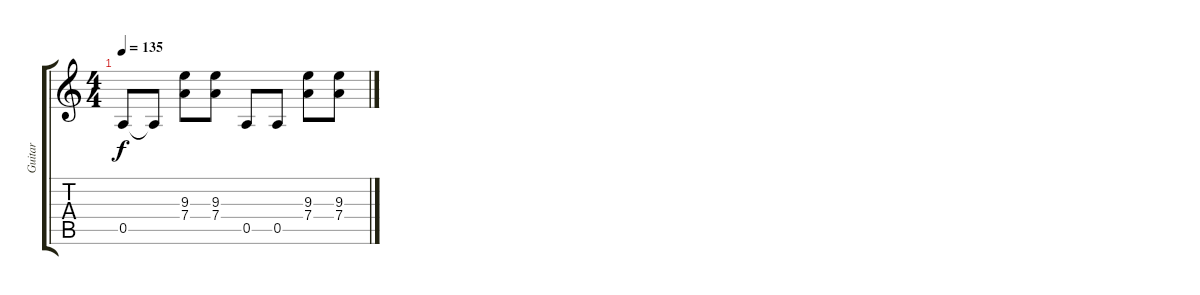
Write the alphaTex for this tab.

\track ("Guitar" "Guitar") {instrument electricguitarclean}
\staff {score tabs}
\tuning (E4 B3 G3 D3 A2 E2) {hide}
\ts (4 4)
\tempo 135
\clef g2
\ks c
0.5.8{dy f} 0.5{t}.8 (9.3 7.4).8 (9.3 7.4).8 0.5.8 0.5.8 (9.3 7.4).8 (9.3 7.4).8
